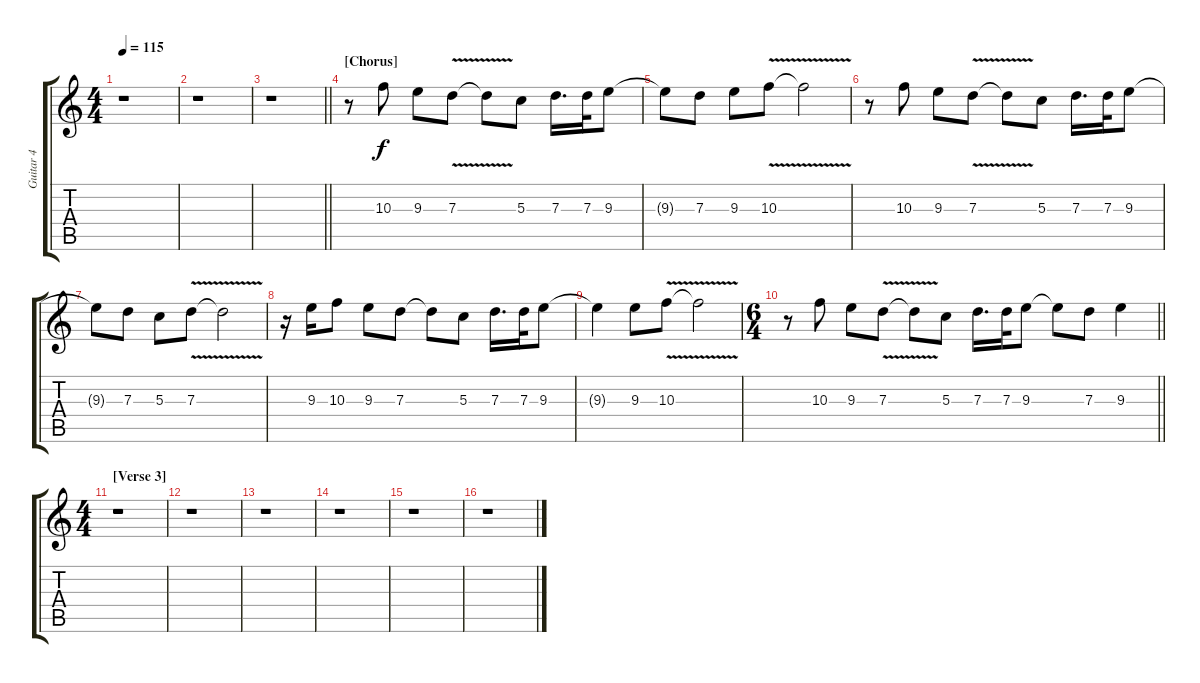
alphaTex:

\track ("Guitar 4" "Guitar 4") {instrument electricguitarjazz}
\staff {score tabs}
\tuning (E4 B3 G3 D3 A2 E2) {hide}
\ts (4 4)
\tempo 115
\clef g2
\ks c
r.1{dy f} |
r.1 |
\barLineRight lightlight
r.1 |
\section ("" "[Chorus]")
r.8 10.3.8 9.3.8 7.3{v}.8 7.3{t}.8 5.3.8 7.3.16{d} 7.3.32 9.3.8 |
9.3{t}.8 7.3.8 9.3.8 10.3{v}.8 10.3{t}.2 |
r.8 10.3.8 9.3.8 7.3{v}.8 7.3{t}.8 5.3.8 7.3.16{d} 7.3.32 9.3.8 |
9.3{t}.8 7.3.8 5.3.8 7.3{v}.8 7.3{t}.2 |
r.16 9.3.16 10.3.8 9.3.8 7.3.8 7.3{t}.8 5.3.8 7.3.16{d} 7.3.32 9.3.8 |
9.3{t}.4 9.3.8 10.3{v}.8 10.3{t}.2 |
\ts (6 4)
\barLineRight lightlight
r.8 10.3.8 9.3.8 7.3{v}.8 7.3{t}.8 5.3.8 7.3.16{d} 7.3.32 9.3.8 9.3{t}.8 7.3.8 9.3.4 |
\ts (4 4)
\section ("" "[Verse 3]")
r.1 |
r.1 |
r.1 |
r.1 |
r.1 |
r.1
